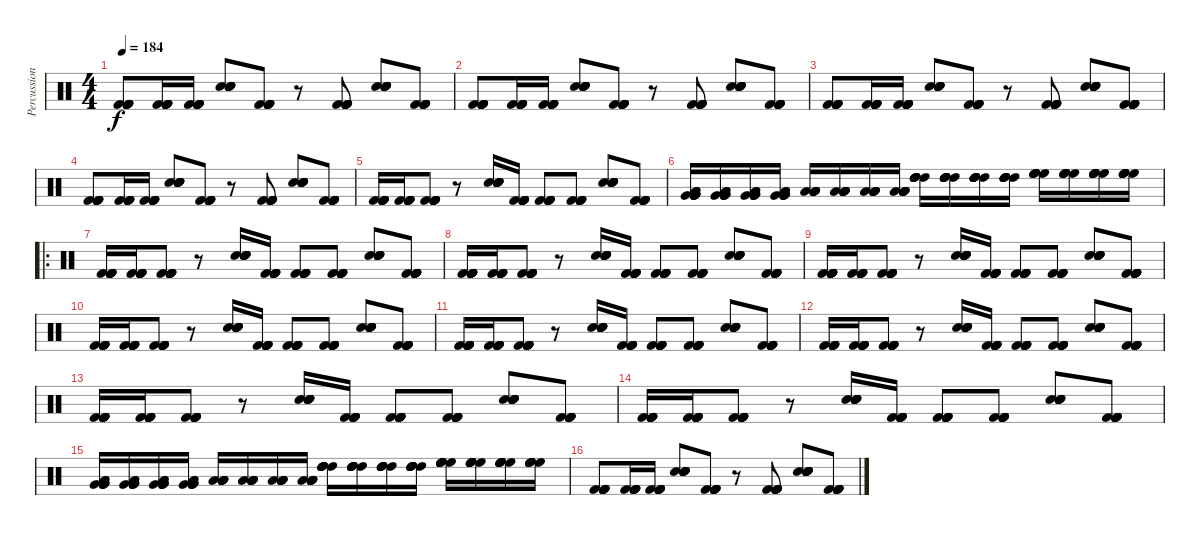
\track ("Percussion" "Percussion") {instrument percussion}
\staff {score}
\articulation defaults
\ts (4 4)
\tempo 184
\clef neutral
\ks c
("Kick (hit) 2" "Kick (hit) 2" "Kick (hit) 2" "Kick (hit) 2" "Kick (hit) 2" "Kick (hit) 2").8{dy f} ("Kick (hit) 2" "Kick (hit) 2" "Kick (hit) 2" "Kick (hit) 2" "Kick (hit) 2" "Kick (hit) 2").16 ("Kick (hit) 2" "Kick (hit) 2" "Kick (hit) 2" "Kick (hit) 2" "Kick (hit) 2" "Kick (hit) 2").16 ("Electric Snare (hit)" "Electric Snare (hit)" "Electric Snare (hit)" "Electric Snare (hit)" "Electric Snare (hit)" "Electric Snare (hit)").8 ("Kick (hit) 2" "Kick (hit) 2" "Kick (hit) 2" "Kick (hit) 2" "Kick (hit) 2" "Kick (hit) 2").8 r.8 ("Kick (hit) 2" "Kick (hit) 2" "Kick (hit) 2" "Kick (hit) 2" "Kick (hit) 2" "Kick (hit) 2").8 ("Electric Snare (hit)" "Electric Snare (hit)" "Electric Snare (hit)" "Electric Snare (hit)" "Electric Snare (hit)" "Electric Snare (hit)").8 ("Kick (hit) 2" "Kick (hit) 2" "Kick (hit) 2" "Kick (hit) 2" "Kick (hit) 2" "Kick (hit) 2").8 |
("Kick (hit) 2" "Kick (hit) 2" "Kick (hit) 2" "Kick (hit) 2" "Kick (hit) 2" "Kick (hit) 2").8 ("Kick (hit) 2" "Kick (hit) 2" "Kick (hit) 2" "Kick (hit) 2" "Kick (hit) 2" "Kick (hit) 2").16 ("Kick (hit) 2" "Kick (hit) 2" "Kick (hit) 2" "Kick (hit) 2" "Kick (hit) 2" "Kick (hit) 2").16 ("Electric Snare (hit)" "Electric Snare (hit)" "Electric Snare (hit)" "Electric Snare (hit)" "Electric Snare (hit)" "Electric Snare (hit)").8 ("Kick (hit) 2" "Kick (hit) 2" "Kick (hit) 2" "Kick (hit) 2" "Kick (hit) 2" "Kick (hit) 2").8 r.8 ("Kick (hit) 2" "Kick (hit) 2" "Kick (hit) 2" "Kick (hit) 2" "Kick (hit) 2" "Kick (hit) 2").8 ("Electric Snare (hit)" "Electric Snare (hit)" "Electric Snare (hit)" "Electric Snare (hit)" "Electric Snare (hit)" "Electric Snare (hit)").8 ("Kick (hit) 2" "Kick (hit) 2" "Kick (hit) 2" "Kick (hit) 2" "Kick (hit) 2" "Kick (hit) 2").8 |
("Kick (hit) 2" "Kick (hit) 2" "Kick (hit) 2" "Kick (hit) 2" "Kick (hit) 2" "Kick (hit) 2").8 ("Kick (hit) 2" "Kick (hit) 2" "Kick (hit) 2" "Kick (hit) 2" "Kick (hit) 2" "Kick (hit) 2").16 ("Kick (hit) 2" "Kick (hit) 2" "Kick (hit) 2" "Kick (hit) 2" "Kick (hit) 2" "Kick (hit) 2").16 ("Electric Snare (hit)" "Electric Snare (hit)" "Electric Snare (hit)" "Electric Snare (hit)" "Electric Snare (hit)" "Electric Snare (hit)").8 ("Kick (hit) 2" "Kick (hit) 2" "Kick (hit) 2" "Kick (hit) 2" "Kick (hit) 2" "Kick (hit) 2").8 r.8 ("Kick (hit) 2" "Kick (hit) 2" "Kick (hit) 2" "Kick (hit) 2" "Kick (hit) 2" "Kick (hit) 2").8 ("Electric Snare (hit)" "Electric Snare (hit)" "Electric Snare (hit)" "Electric Snare (hit)" "Electric Snare (hit)" "Electric Snare (hit)").8 ("Kick (hit) 2" "Kick (hit) 2" "Kick (hit) 2" "Kick (hit) 2" "Kick (hit) 2" "Kick (hit) 2").8 |
("Kick (hit) 2" "Kick (hit) 2" "Kick (hit) 2" "Kick (hit) 2" "Kick (hit) 2" "Kick (hit) 2").8 ("Kick (hit) 2" "Kick (hit) 2" "Kick (hit) 2" "Kick (hit) 2" "Kick (hit) 2" "Kick (hit) 2").16 ("Kick (hit) 2" "Kick (hit) 2" "Kick (hit) 2" "Kick (hit) 2" "Kick (hit) 2" "Kick (hit) 2").16 ("Electric Snare (hit)" "Electric Snare (hit)" "Electric Snare (hit)" "Electric Snare (hit)" "Electric Snare (hit)" "Electric Snare (hit)").8 ("Kick (hit) 2" "Kick (hit) 2" "Kick (hit) 2" "Kick (hit) 2" "Kick (hit) 2" "Kick (hit) 2").8 r.8 ("Kick (hit) 2" "Kick (hit) 2" "Kick (hit) 2" "Kick (hit) 2" "Kick (hit) 2" "Kick (hit) 2").8 ("Electric Snare (hit)" "Electric Snare (hit)" "Electric Snare (hit)" "Electric Snare (hit)" "Electric Snare (hit)" "Electric Snare (hit)").8 ("Kick (hit) 2" "Kick (hit) 2" "Kick (hit) 2" "Kick (hit) 2" "Kick (hit) 2" "Kick (hit) 2").8 |
("Kick (hit) 2" "Kick (hit) 2" "Kick (hit) 2" "Kick (hit) 2" "Kick (hit) 2" "Kick (hit) 2").16 ("Kick (hit) 2" "Kick (hit) 2" "Kick (hit) 2" "Kick (hit) 2" "Kick (hit) 2" "Kick (hit) 2").16 ("Kick (hit) 2" "Kick (hit) 2" "Kick (hit) 2" "Kick (hit) 2" "Kick (hit) 2" "Kick (hit) 2").8 r.8 ("Electric Snare (hit)" "Electric Snare (hit)" "Electric Snare (hit)" "Electric Snare (hit)" "Electric Snare (hit)" "Electric Snare (hit)").16 ("Kick (hit) 2" "Kick (hit) 2" "Kick (hit) 2" "Kick (hit) 2" "Kick (hit) 2" "Kick (hit) 2").16 ("Kick (hit) 2" "Kick (hit) 2" "Kick (hit) 2" "Kick (hit) 2" "Kick (hit) 2" "Kick (hit) 2").8 ("Kick (hit) 2" "Kick (hit) 2" "Kick (hit) 2" "Kick (hit) 2" "Kick (hit) 2" "Kick (hit) 2").8 ("Electric Snare (hit)" "Electric Snare (hit)" "Electric Snare (hit)" "Electric Snare (hit)" "Electric Snare (hit)" "Electric Snare (hit)").8 ("Kick (hit) 2" "Kick (hit) 2" "Kick (hit) 2" "Kick (hit) 2" "Kick (hit) 2" "Kick (hit) 2").8 |
("Low Tom (hit)" "Low Tom (hit)" "Very Low Tom (hit)" "Very Low Tom (hit)" "Very Low Tom (hit)" "Very Low Tom (hit)").16 ("Low Tom (hit)" "Low Tom (hit)" "Very Low Tom (hit)" "Very Low Tom (hit)" "Very Low Tom (hit)" "Very Low Tom (hit)").16 ("Low Tom (hit)" "Low Tom (hit)" "Very Low Tom (hit)" "Very Low Tom (hit)" "Very Low Tom (hit)" "Very Low Tom (hit)").16 ("Low Tom (hit)" "Low Tom (hit)" "Very Low Tom (hit)" "Very Low Tom (hit)" "Very Low Tom (hit)" "Very Low Tom (hit)").16 ("Low Tom (hit)" "Low Tom (hit)" "Low Tom (hit)" "Low Tom (hit)" "Low Tom (hit)" "Low Tom (hit)").16 ("Low Tom (hit)" "Low Tom (hit)" "Low Tom (hit)" "Low Tom (hit)" "Low Tom (hit)" "Low Tom (hit)").16 ("Low Tom (hit)" "Low Tom (hit)" "Low Tom (hit)" "Low Tom (hit)" "Low Tom (hit)" "Low Tom (hit)").16 ("Low Tom (hit)" "Low Tom (hit)" "Low Tom (hit)" "Low Tom (hit)" "Low Tom (hit)" "Low Tom (hit)").16 ("High Tom (hit)" "High Tom (hit)" "High Tom (hit)" "High Tom (hit)" "High Tom (hit)" "High Tom (hit)").16 ("High Tom (hit)" "High Tom (hit)" "High Tom (hit)" "High Tom (hit)" "High Tom (hit)" "High Tom (hit)").16 ("High Tom (hit)" "High Tom (hit)" "High Tom (hit)" "High Tom (hit)" "High Tom (hit)" "High Tom (hit)").16 ("High Tom (hit)" "High Tom (hit)" "High Tom (hit)" "High Tom (hit)" "High Tom (hit)" "High Tom (hit)").16 ("High Floor Tom (hit)" "High Floor Tom (hit)" "High Floor Tom (hit)" "High Floor Tom (hit)" "High Floor Tom (hit)" "High Floor Tom (hit)").16 ("High Floor Tom (hit)" "High Floor Tom (hit)" "High Floor Tom (hit)" "High Floor Tom (hit)" "High Floor Tom (hit)" "High Floor Tom (hit)").16 ("High Floor Tom (hit)" "High Floor Tom (hit)" "High Floor Tom (hit)" "High Floor Tom (hit)" "High Floor Tom (hit)" "High Floor Tom (hit)").16 ("High Floor Tom (hit)" "High Floor Tom (hit)" "High Floor Tom (hit)" "High Floor Tom (hit)" "High Floor Tom (hit)" "High Floor Tom (hit)").16 |
\ro
("Kick (hit) 2" "Kick (hit) 2" "Kick (hit) 2" "Kick (hit) 2" "Kick (hit) 2" "Kick (hit) 2").16 ("Kick (hit) 2" "Kick (hit) 2" "Kick (hit) 2" "Kick (hit) 2" "Kick (hit) 2" "Kick (hit) 2").16 ("Kick (hit) 2" "Kick (hit) 2" "Kick (hit) 2" "Kick (hit) 2" "Kick (hit) 2" "Kick (hit) 2").8 r.8 ("Electric Snare (hit)" "Electric Snare (hit)" "Electric Snare (hit)" "Electric Snare (hit)" "Electric Snare (hit)" "Electric Snare (hit)").16 ("Kick (hit) 2" "Kick (hit) 2" "Kick (hit) 2" "Kick (hit) 2" "Kick (hit) 2" "Kick (hit) 2").16 ("Kick (hit) 2" "Kick (hit) 2" "Kick (hit) 2" "Kick (hit) 2" "Kick (hit) 2" "Kick (hit) 2").8 ("Kick (hit) 2" "Kick (hit) 2" "Kick (hit) 2" "Kick (hit) 2" "Kick (hit) 2" "Kick (hit) 2").8 ("Electric Snare (hit)" "Electric Snare (hit)" "Electric Snare (hit)" "Electric Snare (hit)" "Electric Snare (hit)" "Electric Snare (hit)").8 ("Kick (hit) 2" "Kick (hit) 2" "Kick (hit) 2" "Kick (hit) 2" "Kick (hit) 2" "Kick (hit) 2").8 |
("Kick (hit) 2" "Kick (hit) 2" "Kick (hit) 2" "Kick (hit) 2" "Kick (hit) 2" "Kick (hit) 2").16 ("Kick (hit) 2" "Kick (hit) 2" "Kick (hit) 2" "Kick (hit) 2" "Kick (hit) 2" "Kick (hit) 2").16 ("Kick (hit) 2" "Kick (hit) 2" "Kick (hit) 2" "Kick (hit) 2" "Kick (hit) 2" "Kick (hit) 2").8 r.8 ("Electric Snare (hit)" "Electric Snare (hit)" "Electric Snare (hit)" "Electric Snare (hit)" "Electric Snare (hit)" "Electric Snare (hit)").16 ("Kick (hit) 2" "Kick (hit) 2" "Kick (hit) 2" "Kick (hit) 2" "Kick (hit) 2" "Kick (hit) 2").16 ("Kick (hit) 2" "Kick (hit) 2" "Kick (hit) 2" "Kick (hit) 2" "Kick (hit) 2" "Kick (hit) 2").8 ("Kick (hit) 2" "Kick (hit) 2" "Kick (hit) 2" "Kick (hit) 2" "Kick (hit) 2" "Kick (hit) 2").8 ("Electric Snare (hit)" "Electric Snare (hit)" "Electric Snare (hit)" "Electric Snare (hit)" "Electric Snare (hit)" "Electric Snare (hit)").8 ("Kick (hit) 2" "Kick (hit) 2" "Kick (hit) 2" "Kick (hit) 2" "Kick (hit) 2" "Kick (hit) 2").8 |
("Kick (hit) 2" "Kick (hit) 2" "Kick (hit) 2" "Kick (hit) 2" "Kick (hit) 2" "Kick (hit) 2").16 ("Kick (hit) 2" "Kick (hit) 2" "Kick (hit) 2" "Kick (hit) 2" "Kick (hit) 2" "Kick (hit) 2").16 ("Kick (hit) 2" "Kick (hit) 2" "Kick (hit) 2" "Kick (hit) 2" "Kick (hit) 2" "Kick (hit) 2").8 r.8 ("Electric Snare (hit)" "Electric Snare (hit)" "Electric Snare (hit)" "Electric Snare (hit)" "Electric Snare (hit)" "Electric Snare (hit)").16 ("Kick (hit) 2" "Kick (hit) 2" "Kick (hit) 2" "Kick (hit) 2" "Kick (hit) 2" "Kick (hit) 2").16 ("Kick (hit) 2" "Kick (hit) 2" "Kick (hit) 2" "Kick (hit) 2" "Kick (hit) 2" "Kick (hit) 2").8 ("Kick (hit) 2" "Kick (hit) 2" "Kick (hit) 2" "Kick (hit) 2" "Kick (hit) 2" "Kick (hit) 2").8 ("Electric Snare (hit)" "Electric Snare (hit)" "Electric Snare (hit)" "Electric Snare (hit)" "Electric Snare (hit)" "Electric Snare (hit)").8 ("Kick (hit) 2" "Kick (hit) 2" "Kick (hit) 2" "Kick (hit) 2" "Kick (hit) 2" "Kick (hit) 2").8 |
("Kick (hit) 2" "Kick (hit) 2" "Kick (hit) 2" "Kick (hit) 2" "Kick (hit) 2" "Kick (hit) 2").16 ("Kick (hit) 2" "Kick (hit) 2" "Kick (hit) 2" "Kick (hit) 2" "Kick (hit) 2" "Kick (hit) 2").16 ("Kick (hit) 2" "Kick (hit) 2" "Kick (hit) 2" "Kick (hit) 2" "Kick (hit) 2" "Kick (hit) 2").8 r.8 ("Electric Snare (hit)" "Electric Snare (hit)" "Electric Snare (hit)" "Electric Snare (hit)" "Electric Snare (hit)" "Electric Snare (hit)").16 ("Kick (hit) 2" "Kick (hit) 2" "Kick (hit) 2" "Kick (hit) 2" "Kick (hit) 2" "Kick (hit) 2").16 ("Kick (hit) 2" "Kick (hit) 2" "Kick (hit) 2" "Kick (hit) 2" "Kick (hit) 2" "Kick (hit) 2").8 ("Kick (hit) 2" "Kick (hit) 2" "Kick (hit) 2" "Kick (hit) 2" "Kick (hit) 2" "Kick (hit) 2").8 ("Electric Snare (hit)" "Electric Snare (hit)" "Electric Snare (hit)" "Electric Snare (hit)" "Electric Snare (hit)" "Electric Snare (hit)").8 ("Kick (hit) 2" "Kick (hit) 2" "Kick (hit) 2" "Kick (hit) 2" "Kick (hit) 2" "Kick (hit) 2").8 |
("Kick (hit) 2" "Kick (hit) 2" "Kick (hit) 2" "Kick (hit) 2" "Kick (hit) 2" "Kick (hit) 2").16 ("Kick (hit) 2" "Kick (hit) 2" "Kick (hit) 2" "Kick (hit) 2" "Kick (hit) 2" "Kick (hit) 2").16 ("Kick (hit) 2" "Kick (hit) 2" "Kick (hit) 2" "Kick (hit) 2" "Kick (hit) 2" "Kick (hit) 2").8 r.8 ("Electric Snare (hit)" "Electric Snare (hit)" "Electric Snare (hit)" "Electric Snare (hit)" "Electric Snare (hit)" "Electric Snare (hit)").16 ("Kick (hit) 2" "Kick (hit) 2" "Kick (hit) 2" "Kick (hit) 2" "Kick (hit) 2" "Kick (hit) 2").16 ("Kick (hit) 2" "Kick (hit) 2" "Kick (hit) 2" "Kick (hit) 2" "Kick (hit) 2" "Kick (hit) 2").8 ("Kick (hit) 2" "Kick (hit) 2" "Kick (hit) 2" "Kick (hit) 2" "Kick (hit) 2" "Kick (hit) 2").8 ("Electric Snare (hit)" "Electric Snare (hit)" "Electric Snare (hit)" "Electric Snare (hit)" "Electric Snare (hit)" "Electric Snare (hit)").8 ("Kick (hit) 2" "Kick (hit) 2" "Kick (hit) 2" "Kick (hit) 2" "Kick (hit) 2" "Kick (hit) 2").8 |
("Kick (hit) 2" "Kick (hit) 2" "Kick (hit) 2" "Kick (hit) 2" "Kick (hit) 2" "Kick (hit) 2").16 ("Kick (hit) 2" "Kick (hit) 2" "Kick (hit) 2" "Kick (hit) 2" "Kick (hit) 2" "Kick (hit) 2").16 ("Kick (hit) 2" "Kick (hit) 2" "Kick (hit) 2" "Kick (hit) 2" "Kick (hit) 2" "Kick (hit) 2").8 r.8 ("Electric Snare (hit)" "Electric Snare (hit)" "Electric Snare (hit)" "Electric Snare (hit)" "Electric Snare (hit)" "Electric Snare (hit)").16 ("Kick (hit) 2" "Kick (hit) 2" "Kick (hit) 2" "Kick (hit) 2" "Kick (hit) 2" "Kick (hit) 2").16 ("Kick (hit) 2" "Kick (hit) 2" "Kick (hit) 2" "Kick (hit) 2" "Kick (hit) 2" "Kick (hit) 2").8 ("Kick (hit) 2" "Kick (hit) 2" "Kick (hit) 2" "Kick (hit) 2" "Kick (hit) 2" "Kick (hit) 2").8 ("Electric Snare (hit)" "Electric Snare (hit)" "Electric Snare (hit)" "Electric Snare (hit)" "Electric Snare (hit)" "Electric Snare (hit)").8 ("Kick (hit) 2" "Kick (hit) 2" "Kick (hit) 2" "Kick (hit) 2" "Kick (hit) 2" "Kick (hit) 2").8 |
("Kick (hit) 2" "Kick (hit) 2" "Kick (hit) 2" "Kick (hit) 2" "Kick (hit) 2" "Kick (hit) 2").16 ("Kick (hit) 2" "Kick (hit) 2" "Kick (hit) 2" "Kick (hit) 2" "Kick (hit) 2" "Kick (hit) 2").16 ("Kick (hit) 2" "Kick (hit) 2" "Kick (hit) 2" "Kick (hit) 2" "Kick (hit) 2" "Kick (hit) 2").8 r.8 ("Electric Snare (hit)" "Electric Snare (hit)" "Electric Snare (hit)" "Electric Snare (hit)" "Electric Snare (hit)" "Electric Snare (hit)").16 ("Kick (hit) 2" "Kick (hit) 2" "Kick (hit) 2" "Kick (hit) 2" "Kick (hit) 2" "Kick (hit) 2").16 ("Kick (hit) 2" "Kick (hit) 2" "Kick (hit) 2" "Kick (hit) 2" "Kick (hit) 2" "Kick (hit) 2").8 ("Kick (hit) 2" "Kick (hit) 2" "Kick (hit) 2" "Kick (hit) 2" "Kick (hit) 2" "Kick (hit) 2").8 ("Electric Snare (hit)" "Electric Snare (hit)" "Electric Snare (hit)" "Electric Snare (hit)" "Electric Snare (hit)" "Electric Snare (hit)").8 ("Kick (hit) 2" "Kick (hit) 2" "Kick (hit) 2" "Kick (hit) 2" "Kick (hit) 2" "Kick (hit) 2").8 |
("Kick (hit) 2" "Kick (hit) 2" "Kick (hit) 2" "Kick (hit) 2" "Kick (hit) 2" "Kick (hit) 2").16 ("Kick (hit) 2" "Kick (hit) 2" "Kick (hit) 2" "Kick (hit) 2" "Kick (hit) 2" "Kick (hit) 2").16 ("Kick (hit) 2" "Kick (hit) 2" "Kick (hit) 2" "Kick (hit) 2" "Kick (hit) 2" "Kick (hit) 2").8 r.8 ("Electric Snare (hit)" "Electric Snare (hit)" "Electric Snare (hit)" "Electric Snare (hit)" "Electric Snare (hit)" "Electric Snare (hit)").16 ("Kick (hit) 2" "Kick (hit) 2" "Kick (hit) 2" "Kick (hit) 2" "Kick (hit) 2" "Kick (hit) 2").16 ("Kick (hit) 2" "Kick (hit) 2" "Kick (hit) 2" "Kick (hit) 2" "Kick (hit) 2" "Kick (hit) 2").8 ("Kick (hit) 2" "Kick (hit) 2" "Kick (hit) 2" "Kick (hit) 2" "Kick (hit) 2" "Kick (hit) 2").8 ("Electric Snare (hit)" "Electric Snare (hit)" "Electric Snare (hit)" "Electric Snare (hit)" "Electric Snare (hit)" "Electric Snare (hit)").8 ("Kick (hit) 2" "Kick (hit) 2" "Kick (hit) 2" "Kick (hit) 2" "Kick (hit) 2" "Kick (hit) 2").8 |
("Low Tom (hit)" "Low Tom (hit)" "Very Low Tom (hit)" "Very Low Tom (hit)" "Very Low Tom (hit)" "Very Low Tom (hit)").16 ("Low Tom (hit)" "Low Tom (hit)" "Very Low Tom (hit)" "Very Low Tom (hit)" "Very Low Tom (hit)" "Very Low Tom (hit)").16 ("Low Tom (hit)" "Low Tom (hit)" "Very Low Tom (hit)" "Very Low Tom (hit)" "Very Low Tom (hit)" "Very Low Tom (hit)").16 ("Low Tom (hit)" "Low Tom (hit)" "Very Low Tom (hit)" "Very Low Tom (hit)" "Very Low Tom (hit)" "Very Low Tom (hit)").16 ("Low Tom (hit)" "Low Tom (hit)" "Low Tom (hit)" "Low Tom (hit)" "Low Tom (hit)" "Low Tom (hit)").16 ("Low Tom (hit)" "Low Tom (hit)" "Low Tom (hit)" "Low Tom (hit)" "Low Tom (hit)" "Low Tom (hit)").16 ("Low Tom (hit)" "Low Tom (hit)" "Low Tom (hit)" "Low Tom (hit)" "Low Tom (hit)" "Low Tom (hit)").16 ("Low Tom (hit)" "Low Tom (hit)" "Low Tom (hit)" "Low Tom (hit)" "Low Tom (hit)" "Low Tom (hit)").16 ("High Tom (hit)" "High Tom (hit)" "High Tom (hit)" "High Tom (hit)" "High Tom (hit)" "High Tom (hit)").16 ("High Tom (hit)" "High Tom (hit)" "High Tom (hit)" "High Tom (hit)" "High Tom (hit)" "High Tom (hit)").16 ("High Tom (hit)" "High Tom (hit)" "High Tom (hit)" "High Tom (hit)" "High Tom (hit)" "High Tom (hit)").16 ("High Tom (hit)" "High Tom (hit)" "High Tom (hit)" "High Tom (hit)" "High Tom (hit)" "High Tom (hit)").16 ("High Floor Tom (hit)" "High Floor Tom (hit)" "High Floor Tom (hit)" "High Floor Tom (hit)" "High Floor Tom (hit)" "High Floor Tom (hit)").16 ("High Floor Tom (hit)" "High Floor Tom (hit)" "High Floor Tom (hit)" "High Floor Tom (hit)" "High Floor Tom (hit)" "High Floor Tom (hit)").16 ("High Floor Tom (hit)" "High Floor Tom (hit)" "High Floor Tom (hit)" "High Floor Tom (hit)" "High Floor Tom (hit)" "High Floor Tom (hit)").16 ("High Floor Tom (hit)" "High Floor Tom (hit)" "High Floor Tom (hit)" "High Floor Tom (hit)" "High Floor Tom (hit)" "High Floor Tom (hit)").16 |
("Kick (hit) 2" "Kick (hit) 2" "Kick (hit) 2" "Kick (hit) 2" "Kick (hit) 2" "Kick (hit) 2").8 ("Kick (hit) 2" "Kick (hit) 2" "Kick (hit) 2" "Kick (hit) 2" "Kick (hit) 2" "Kick (hit) 2").16 ("Kick (hit) 2" "Kick (hit) 2" "Kick (hit) 2" "Kick (hit) 2" "Kick (hit) 2" "Kick (hit) 2").16 ("Electric Snare (hit)" "Electric Snare (hit)" "Electric Snare (hit)" "Electric Snare (hit)" "Electric Snare (hit)" "Electric Snare (hit)").8 ("Kick (hit) 2" "Kick (hit) 2" "Kick (hit) 2" "Kick (hit) 2" "Kick (hit) 2" "Kick (hit) 2").8 r.8 ("Kick (hit) 2" "Kick (hit) 2" "Kick (hit) 2" "Kick (hit) 2" "Kick (hit) 2" "Kick (hit) 2").8 ("Electric Snare (hit)" "Electric Snare (hit)" "Electric Snare (hit)" "Electric Snare (hit)" "Electric Snare (hit)" "Electric Snare (hit)").8 ("Kick (hit) 2" "Kick (hit) 2" "Kick (hit) 2" "Kick (hit) 2" "Kick (hit) 2" "Kick (hit) 2").8
